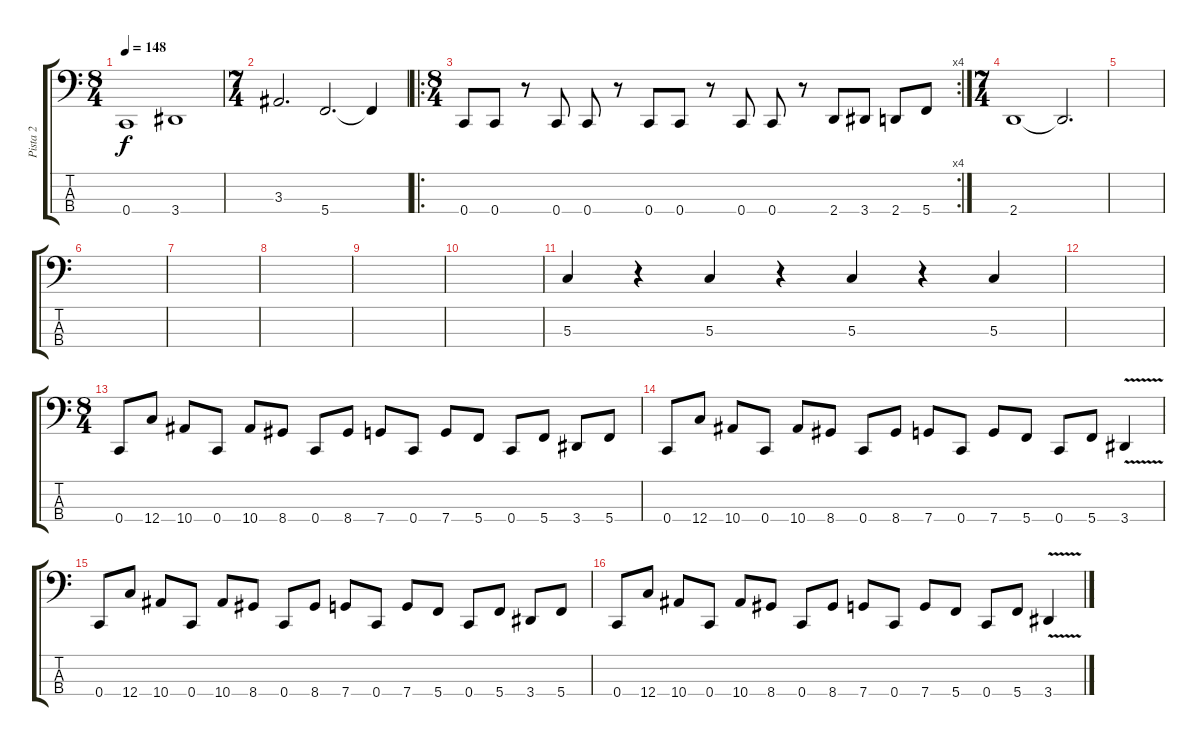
\track ("Pista 2" "Pista 2") {instrument electricbassfinger}
\staff {score tabs}
\tuning (F2 C2 G1 C1) {hide}
\ts (8 4)
\tempo 148
\clef f4
\ks c
0.4.1{dy f} 3.4.1 |
\ts (7 4)
3.3.2{d} 5.4.2{d} 5.4{t}.4 |
\ro
\rc 4
\ts (8 4)
0.4.8 0.4.8 r.8 0.4.8 0.4.8 r.8 0.4.8 0.4.8 r.8 0.4.8 0.4.8 r.8 2.4.8 3.4.8 2.4.8 5.4.8 |
\ts (7 4)
2.4.1 2.4{t}.2{d} |
|
|
|
|
|
|
5.3.4 r.4 5.3.4 r.4 5.3.4 r.4 5.3.4 |
|
\ts (8 4)
0.4.8 12.4.8 10.4.8 0.4.8 10.4.8 8.4.8 0.4.8 8.4.8 7.4.8 0.4.8 7.4.8 5.4.8 0.4.8 5.4.8 3.4.8 5.4.8 |
0.4.8 12.4.8 10.4.8 0.4.8 10.4.8 8.4.8 0.4.8 8.4.8 7.4.8 0.4.8 7.4.8 5.4.8 0.4.8 5.4.8 3.4{v}.4 |
0.4.8 12.4.8 10.4.8 0.4.8 10.4.8 8.4.8 0.4.8 8.4.8 7.4.8 0.4.8 7.4.8 5.4.8 0.4.8 5.4.8 3.4.8 5.4.8 |
0.4.8 12.4.8 10.4.8 0.4.8 10.4.8 8.4.8 0.4.8 8.4.8 7.4.8 0.4.8 7.4.8 5.4.8 0.4.8 5.4.8 3.4{v}.4
